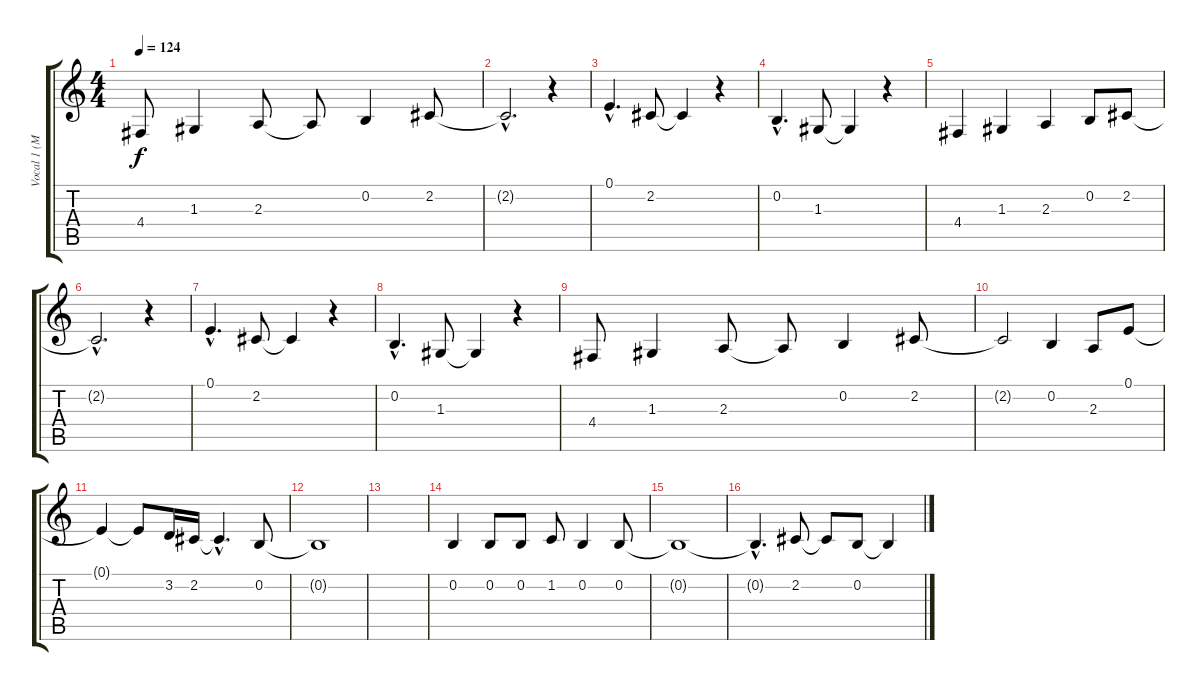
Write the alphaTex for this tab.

\track ("Vocal 1 (Michael Stipe + Mike Mills)" "Vocal 1 (M") {instrument oboe}
\staff {score tabs}
\tuning (E4 B3 G3 D3 A2 E2) {hide}
\ts (4 4)
\tempo 124
\clef g2
\ks c
4.4.8{dy f} 1.3.4 2.3.8 2.3{t}.8 0.2.4 2.2.8 |
2.2{hac t}.2{d} r.4 |
0.1{hac}.4{d} 2.2.8 2.2{t}.4 r.4 |
0.2{hac}.4{d} 1.3.8 1.3{t}.4 r.4 |
4.4.4 1.3.4 2.3.4 0.2.8 2.2.8 |
2.2{hac t}.2{d} r.4 |
0.1{hac}.4{d} 2.2.8 2.2{t}.4 r.4 |
0.2{hac}.4{d} 1.3.8 1.3{t}.4 r.4 |
4.4.8 1.3.4 2.3.8 2.3{t}.8 0.2.4 2.2.8 |
2.2{t}.2 0.2.4 2.3.8 0.1.8 |
0.1{t}.4 0.1{t}.8 3.2.16 2.2.16 2.2{hac t}.4{d} 0.2.8 |
0.2{t}.1 |
|
0.2.4 0.2.8 0.2.8 1.2.8 0.2.4 0.2.8 |
0.2{t}.1 |
0.2{hac t}.4{d} 2.2.8 2.2{t}.8 0.2.8 0.2{t}.4
